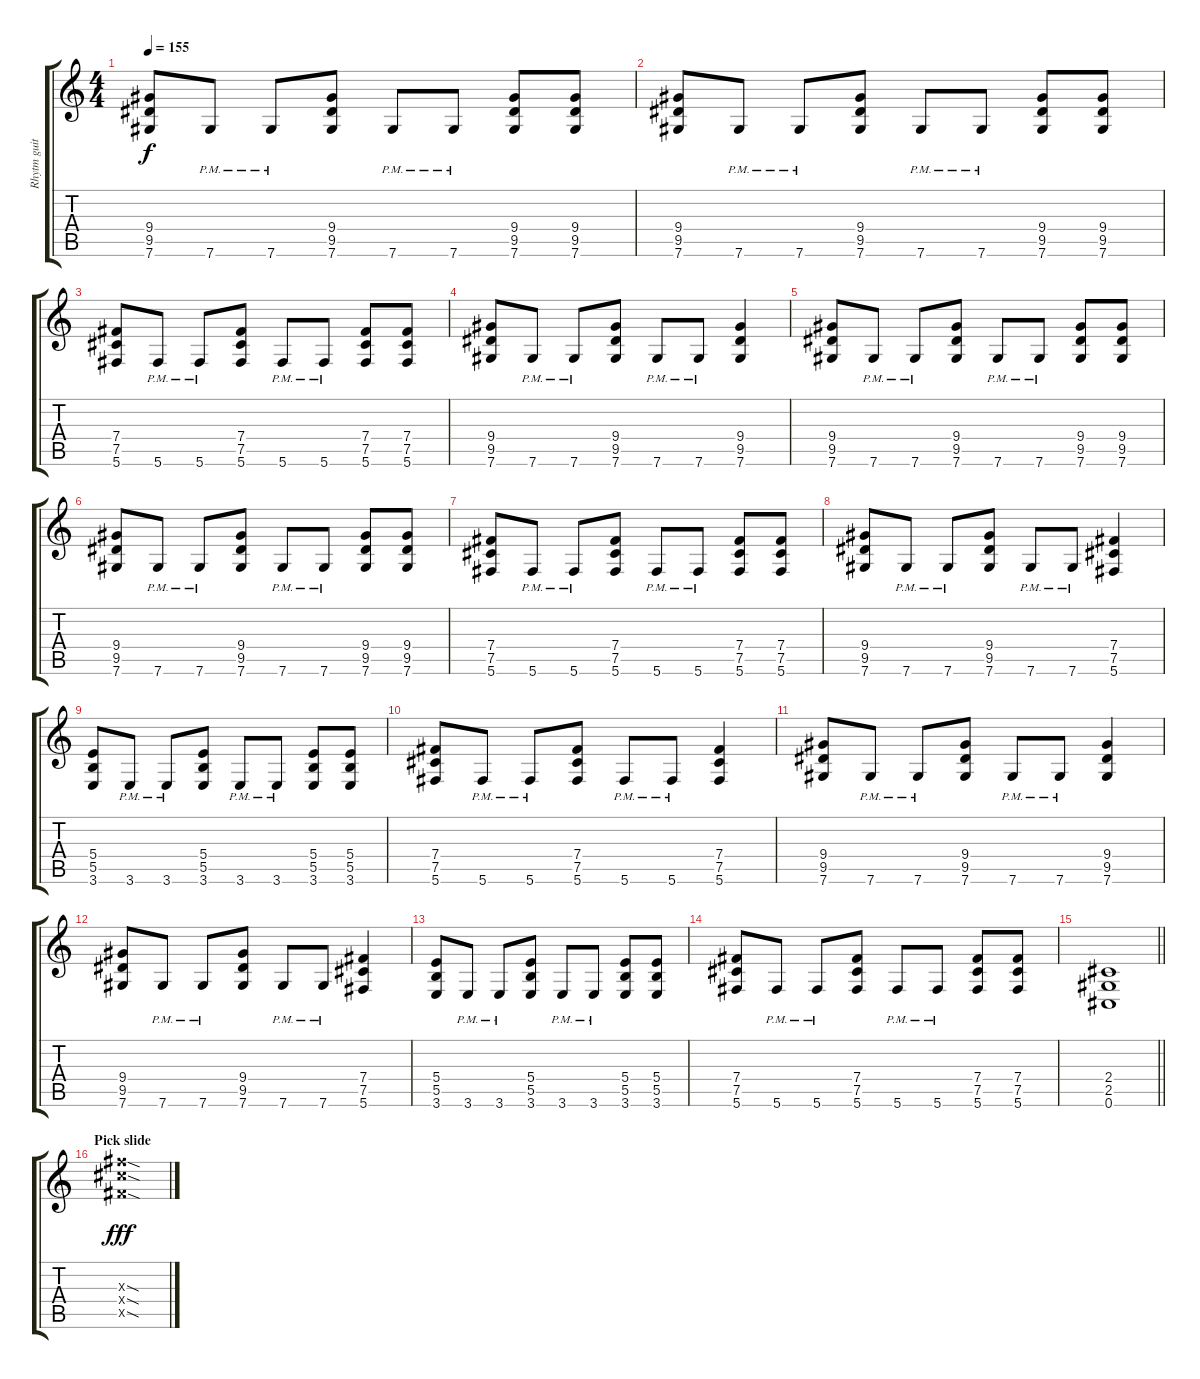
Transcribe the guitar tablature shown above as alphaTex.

\track ("Rhytm guitar" "Rhytm guit") {instrument distortionguitar}
\staff {score tabs}
\tuning (Db4 Ab3 E3 B2 Gb2 Db2) {hide}
\ts (4 4)
\tempo 155
\clef g2
\ks c
(9.4 9.5 7.6).8{dy f} 7.6{pm}.8 7.6{pm}.8 (9.4 9.5 7.6).8 7.6{pm}.8 7.6{pm}.8 (9.4 9.5 7.6).8 (9.4 9.5 7.6).8 |
(9.4 9.5 7.6).8 7.6{pm}.8 7.6{pm}.8 (9.4 9.5 7.6).8 7.6{pm}.8 7.6{pm}.8 (9.4 9.5 7.6).8 (9.4 9.5 7.6).8 |
(7.4 7.5 5.6).8 5.6{pm}.8 5.6{pm}.8 (7.4 7.5 5.6).8 5.6{pm}.8 5.6{pm}.8 (7.4 7.5 5.6).8 (7.4 7.5 5.6).8 |
(9.4 9.5 7.6).8 7.6{pm}.8 7.6{pm}.8 (9.4 9.5 7.6).8 7.6{pm}.8 7.6{pm}.8 (9.4 9.5 7.6).4 |
(9.4 9.5 7.6).8 7.6{pm}.8 7.6{pm}.8 (9.4 9.5 7.6).8 7.6{pm}.8 7.6{pm}.8 (9.4 9.5 7.6).8 (9.4 9.5 7.6).8 |
(9.4 9.5 7.6).8 7.6{pm}.8 7.6{pm}.8 (9.4 9.5 7.6).8 7.6{pm}.8 7.6{pm}.8 (9.4 9.5 7.6).8 (9.4 9.5 7.6).8 |
(7.4 7.5 5.6).8 5.6{pm}.8 5.6{pm}.8 (7.4 7.5 5.6).8 5.6{pm}.8 5.6{pm}.8 (7.4 7.5 5.6).8 (7.4 7.5 5.6).8 |
(9.4 9.5 7.6).8 7.6{pm}.8 7.6{pm}.8 (9.4 9.5 7.6).8 7.6{pm}.8 7.6{pm}.8 (7.4 7.5 5.6).4 |
(5.4 5.5 3.6).8 3.6{pm}.8 3.6{pm}.8 (5.4 5.5 3.6).8 3.6{pm}.8 3.6{pm}.8 (5.4 5.5 3.6).8 (5.4 5.5 3.6).8 |
(7.4 7.5 5.6).8 5.6{pm}.8 5.6{pm}.8 (7.4 7.5 5.6).8 5.6{pm}.8 5.6{pm}.8 (7.4 7.5 5.6).4 |
(9.4 9.5 7.6).8 7.6{pm}.8 7.6{pm}.8 (9.4 9.5 7.6).8 7.6{pm}.8 7.6{pm}.8 (9.4 9.5 7.6).4 |
(9.4 9.5 7.6).8 7.6{pm}.8 7.6{pm}.8 (9.4 9.5 7.6).8 7.6{pm}.8 7.6{pm}.8 (7.4 7.5 5.6).4 |
(5.4 5.5 3.6).8 3.6{pm}.8 3.6{pm}.8 (5.4 5.5 3.6).8 3.6{pm}.8 3.6{pm}.8 (5.4 5.5 3.6).8 (5.4 5.5 3.6).8 |
(7.4 7.5 5.6).8 5.6{pm}.8 5.6{pm}.8 (7.4 7.5 5.6).8 5.6{pm}.8 5.6{pm}.8 (7.4 7.5 5.6).8 (7.4 7.5 5.6).8 |
\barLineRight lightlight
(2.4 2.5 0.6).1 |
\section ("" "Pick slide")
(14.3{sod x} 14.4{sod x} 12.5{sod x}).1{dy fff}
